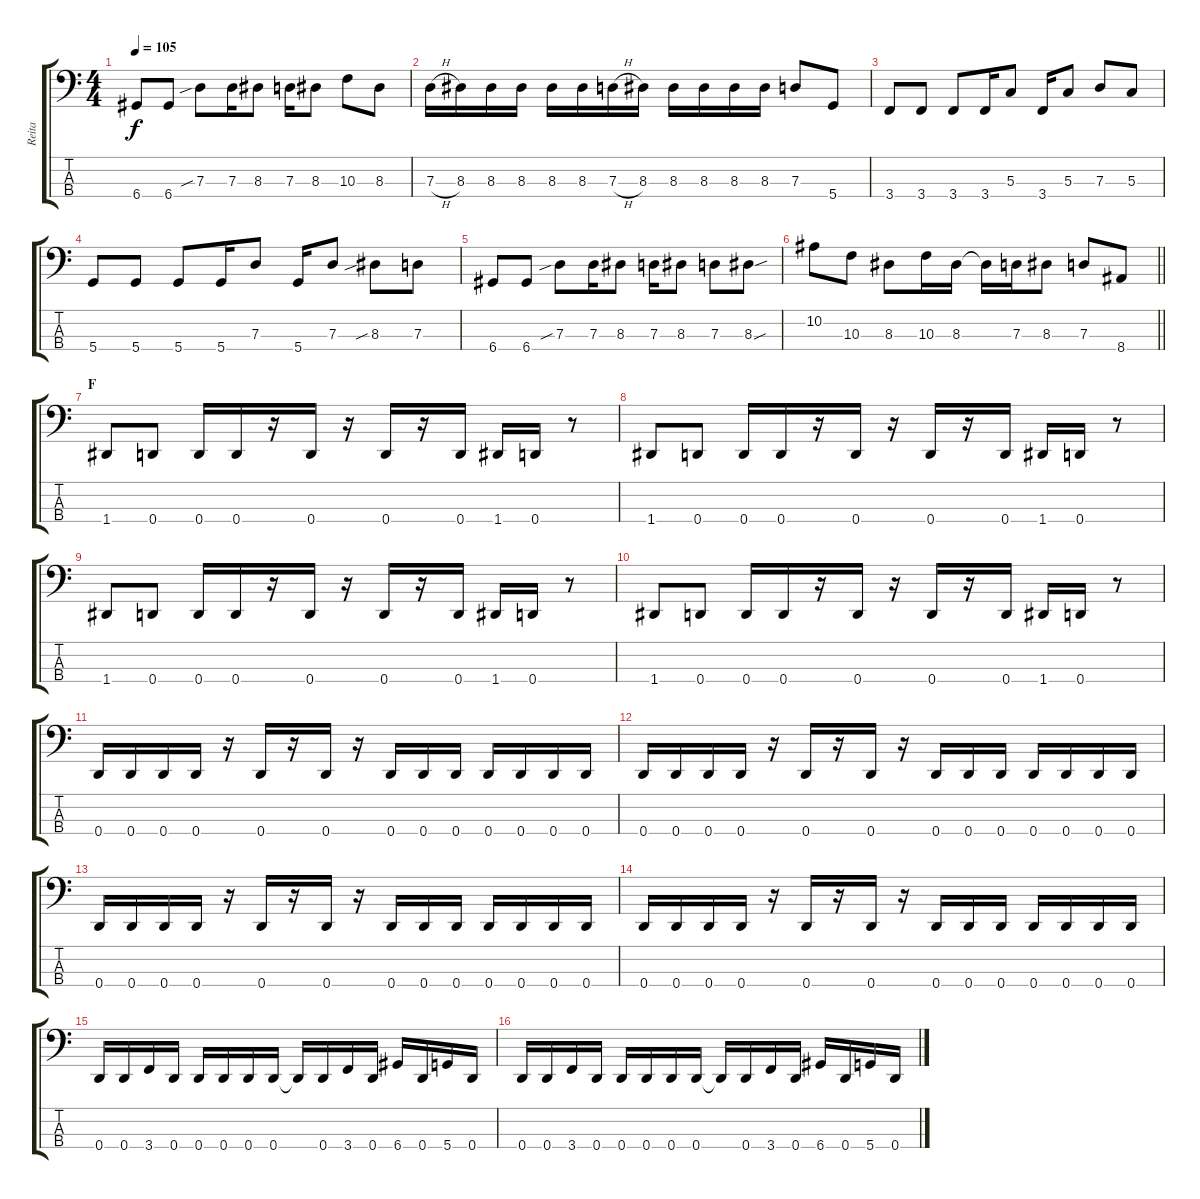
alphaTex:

\track ("Reita" "Reita") {instrument electricbasspick}
\staff {score tabs}
\tuning (F2 C2 G1 D1) {hide}
\ts (4 4)
\tempo 105
\clef f4
\ks c
6.4.8{dy f} 6.4.8 7.3{sib}.8 7.3.16 8.3.8 7.3.16 8.3.8 10.3.8 8.3.8 |
7.3{h}.16 8.3.16 8.3.16 8.3.16 8.3.16 8.3.16 7.3{h}.16 8.3.16 8.3.16 8.3.16 8.3.16 8.3.16 7.3.8 5.4.8 |
3.4.8 3.4.8 3.4.8 3.4.16 5.3.8 3.4.16 5.3.8 7.3.8 5.3.8 |
5.4.8 5.4.8 5.4.8 5.4.16 7.3.8 5.4.16 7.3.8 8.3{sib}.8 7.3.8 |
6.4.8 6.4.8 7.3{sib}.8 7.3.16 8.3.8 7.3.16 8.3.8 7.3.8 8.3{sou}.8 |
\barLineRight lightlight
10.2.8 10.3.8 8.3.8 10.3.16 8.3.16 8.3{t}.16 7.3.16 8.3.8 7.3.8 8.4.8 |
\section ("" "F")
1.4.8 0.4.8 0.4.16 0.4.16 r.16 0.4.16 r.16 0.4.16 r.16 0.4.16 1.4.16 0.4.16 r.8 |
1.4.8 0.4.8 0.4.16 0.4.16 r.16 0.4.16 r.16 0.4.16 r.16 0.4.16 1.4.16 0.4.16 r.8 |
1.4.8 0.4.8 0.4.16 0.4.16 r.16 0.4.16 r.16 0.4.16 r.16 0.4.16 1.4.16 0.4.16 r.8 |
1.4.8 0.4.8 0.4.16 0.4.16 r.16 0.4.16 r.16 0.4.16 r.16 0.4.16 1.4.16 0.4.16 r.8 |
0.4.16 0.4.16 0.4.16 0.4.16 r.16 0.4.16 r.16 0.4.16 r.16 0.4.16 0.4.16 0.4.16 0.4.16 0.4.16 0.4.16 0.4.16 |
0.4.16 0.4.16 0.4.16 0.4.16 r.16 0.4.16 r.16 0.4.16 r.16 0.4.16 0.4.16 0.4.16 0.4.16 0.4.16 0.4.16 0.4.16 |
0.4.16 0.4.16 0.4.16 0.4.16 r.16 0.4.16 r.16 0.4.16 r.16 0.4.16 0.4.16 0.4.16 0.4.16 0.4.16 0.4.16 0.4.16 |
0.4.16 0.4.16 0.4.16 0.4.16 r.16 0.4.16 r.16 0.4.16 r.16 0.4.16 0.4.16 0.4.16 0.4.16 0.4.16 0.4.16 0.4.16 |
0.4.16 0.4.16 3.4.16 0.4.16 0.4.16 0.4.16 0.4.16 0.4.16 0.4{t}.16 0.4.16 3.4.16 0.4.16 6.4.16 0.4.16 5.4.16 0.4.16 |
0.4.16 0.4.16 3.4.16 0.4.16 0.4.16 0.4.16 0.4.16 0.4.16 0.4{t}.16 0.4.16 3.4.16 0.4.16 6.4.16 0.4.16 5.4.16 0.4.16
